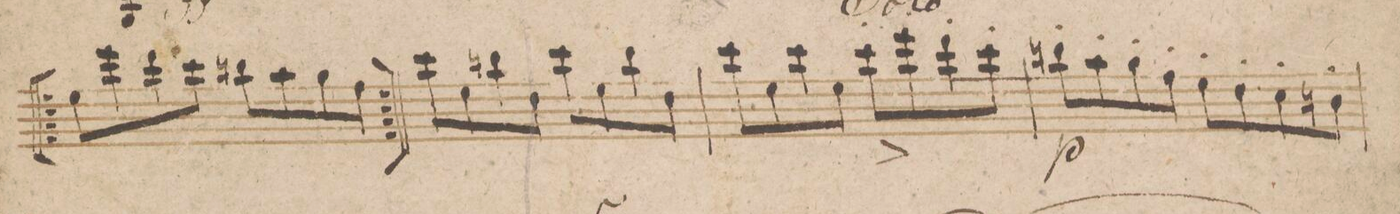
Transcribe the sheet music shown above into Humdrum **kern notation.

**kern	**dynam
*I"Violino Imo	*
*clefG2	*
*k[b-]	*
*met(c|)	*
*M2/2	*
8ee\L	.
8eee\	.
8ddd\	.
8ccc\J	.
8bbn\L	.
8aa\	.
8gg\	.
8ff\J	.
=39	=39
8ee\Lyy	.
8eee\yy	.
8ddd\yy	.
8ccc\Jyy	.
8bbn\Lyy	.
8aa\yy	.
8gg\yy	.
8ff\Jyy	.
=40	=40
8ccc\L	.
8ee\	.
8bbn\	.
8dd\J	.
8ccc\L	.
8ee\	.
8bb\	.
8dd\J	.
=41	=41
8ccc\L	.
8ee\	.
8ccc\	.
8ee\J	.
8ccc'^<\L	.
8eee'\	.
8ddd'\	.
8ccc'\J	.
=42	=42
8bbn'\L	p
8aa'\	.
8gg'\	.
8ff'\J	.
8ee'\L	.
8dd'\	.
8cc'\	.
8bn'\J	.
=43	=43
*-	*-
